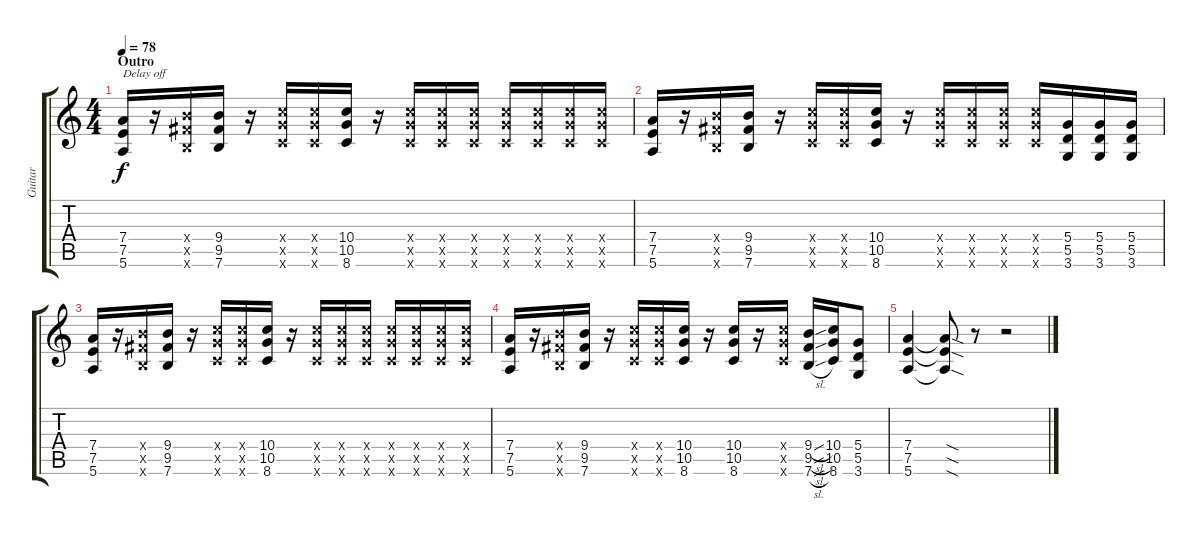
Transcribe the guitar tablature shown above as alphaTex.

\track ("Guitar" "Guitar") {instrument distortionguitar}
\staff {score tabs}
\tuning (E4 B3 G3 D3 A2 E2) {hide}
\ts (4 4)
\section ("" "Outro")
\tempo 78
\clef g2
\ks c
(7.4 7.5 5.6).16{txt "Delay off" dy f volume 13 balance 16} r.16 (9.4{x} 9.5{x} 7.6{x}).16 (9.4 9.5 7.6).16 r.16 (10.4{x} 10.5{x} 8.6{x}).16 (10.4{x} 10.5{x} 8.6{x}).16 (10.4 10.5 8.6).16 r.16 (10.4{x} 10.5{x} 8.6{x}).16 (10.4{x} 10.5{x} 8.6{x}).16 (10.4{x} 10.5{x} 8.6{x}).16 (10.4{x} 10.5{x} 8.6{x}).16 (10.4{x} 10.5{x} 8.6{x}).16 (10.4{x} 10.5{x} 8.6{x}).16 (10.4{x} 10.5{x} 8.6{x}).16 |
(7.4 7.5 5.6).16 r.16 (9.4{x} 9.5{x} 7.6{x}).16 (9.4 9.5 7.6).16 r.16 (10.4{x} 10.5{x} 8.6{x}).16 (10.4{x} 10.5{x} 8.6{x}).16 (10.4 10.5 8.6).16 r.16 (10.4{x} 10.5{x} 8.6{x}).16 (10.4{x} 10.5{x} 8.6{x}).16 (10.4{x} 10.5{x} 8.6{x}).16 (10.4{x} 10.5{x} 8.6{x}).16 (5.4 5.5 3.6).16 (5.4 5.5 3.6).16 (5.4 5.5 3.6).16 |
(7.4 7.5 5.6).16 r.16 (9.4{x} 9.5{x} 7.6{x}).16 (9.4 9.5 7.6).16 r.16 (10.4{x} 10.5{x} 8.6{x}).16 (10.4{x} 10.5{x} 8.6{x}).16 (10.4 10.5 8.6).16 r.16 (10.4{x} 10.5{x} 8.6{x}).16 (10.4{x} 10.5{x} 8.6{x}).16 (10.4{x} 10.5{x} 8.6{x}).16 (10.4{x} 10.5{x} 8.6{x}).16 (10.4{x} 10.5{x} 8.6{x}).16 (10.4{x} 10.5{x} 8.6{x}).16 (10.4{x} 10.5{x} 8.6{x}).16 |
(7.4 7.5 5.6).16 r.16 (9.4{x} 9.5{x} 7.6{x}).16 (9.4 9.5 7.6).16 r.16 (10.4{x} 10.5{x} 8.6{x}).16 (10.4{x} 10.5{x} 8.6{x}).16 (10.4 10.5 8.6).16 r.16 (10.4 10.5 8.6).16 r.16 (10.4{x} 10.5{x} 8.6{x}).16 (9.4{sl} 9.5{sl} 7.6{sl}).16 (10.4 10.5 8.6).16 (5.4 5.5 3.6).8 |
(7.4 7.5 5.6).4 (7.4{sod t} 7.5{sod t} 5.6{sod t}).8 r.8 r.2
